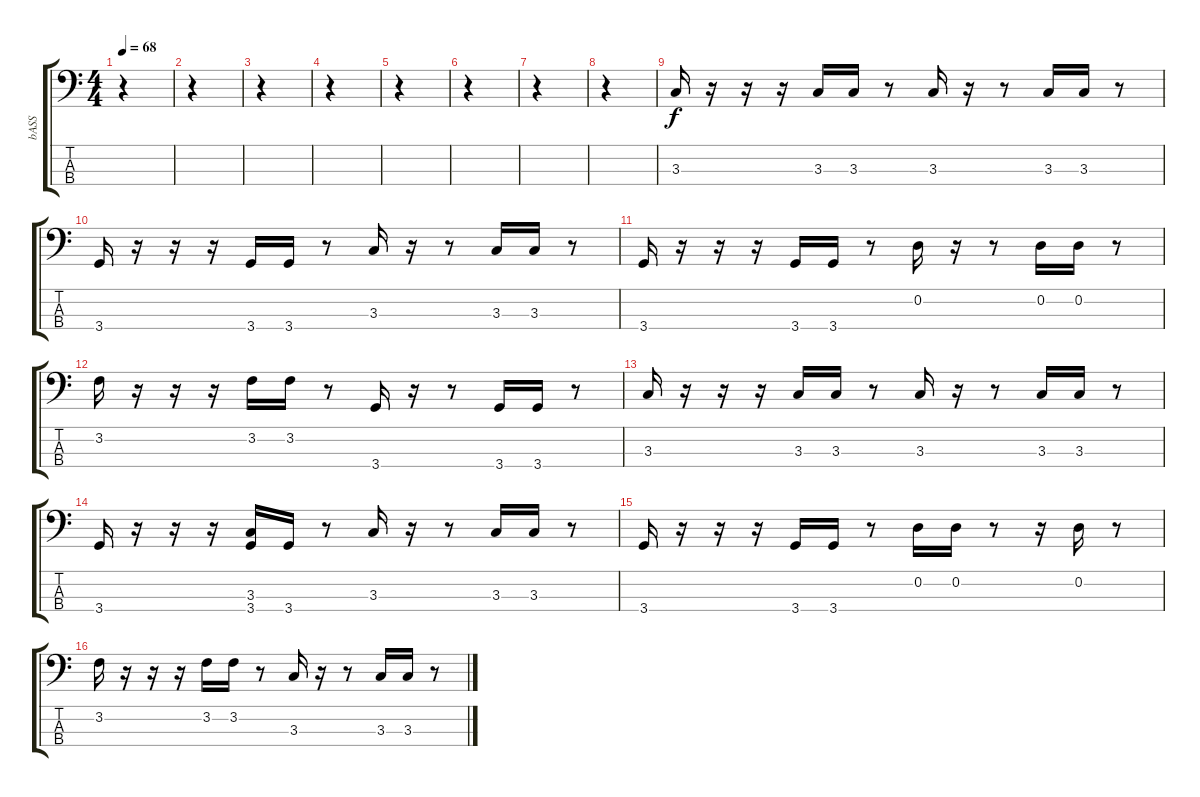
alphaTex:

\track ("bASS" "bASS") {instrument electricbassfinger}
\staff {score tabs}
\tuning (G2 D2 A1 E1) {hide}
\ts (4 4)
\tempo 68
\clef f4
\ks c
r.4{dy f instrument electricbassfinger} |
r.4 |
r.4 |
r.4 |
r.4 |
r.4 |
r.4 |
r.4 |
3.3.16 r.16 r.16 r.16 3.3.16 3.3.16 r.8 3.3.16 r.16 r.8 3.3.16 3.3.16 r.8 |
3.4.16 r.16 r.16 r.16 3.4.16 3.4.16 r.8 3.3.16 r.16 r.8 3.3.16 3.3.16 r.8 |
3.4.16 r.16 r.16 r.16 3.4.16 3.4.16 r.8 0.2.16 r.16 r.8 0.2.16 0.2.16 r.8 |
3.2.16 r.16 r.16 r.16 3.2.16 3.2.16 r.8 3.4.16 r.16 r.8 3.4.16 3.4.16 r.8 |
3.3.16 r.16 r.16 r.16 3.3.16 3.3.16 r.8 3.3.16 r.16 r.8 3.3.16 3.3.16 r.8 |
3.4.16 r.16 r.16 r.16 (3.3 3.4).16 3.4.16 r.8 3.3.16 r.16 r.8 3.3.16 3.3.16 r.8 |
3.4.16 r.16 r.16 r.16 3.4.16 3.4.16 r.8 0.2.16 0.2.16 r.8 r.16 0.2.16 r.8 |
3.2.16 r.16 r.16 r.16 3.2.16 3.2.16 r.8 3.3.16 r.16 r.8 3.3.16 3.3.16 r.8
